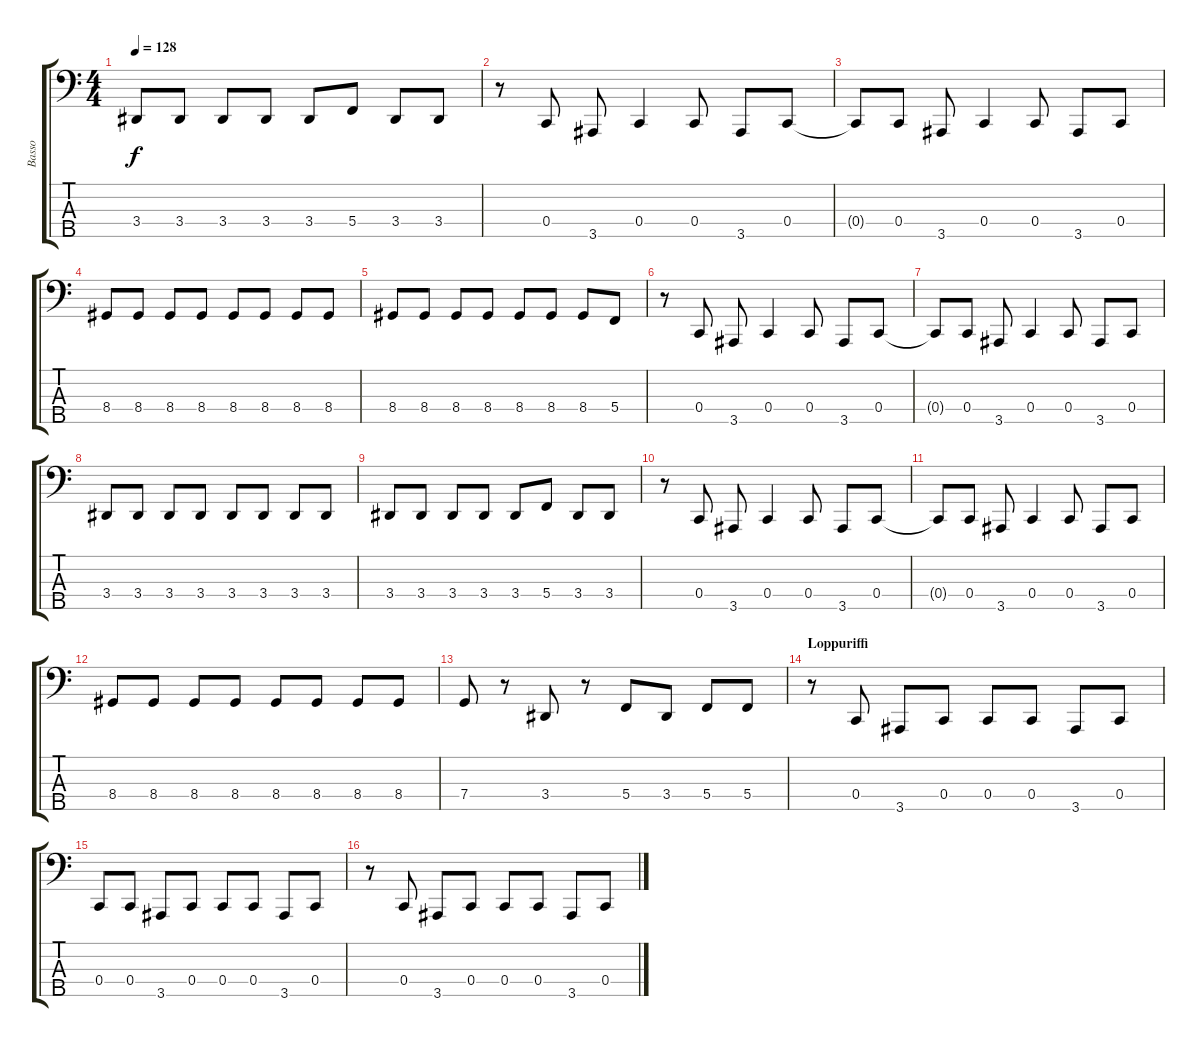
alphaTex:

\track ("Basso" "Basso") {instrument electricbassfinger}
\staff {score tabs}
\tuning (F2 C2 G1 C1 G0) {hide}
\ts (4 4)
\tempo 128
\clef f4
\ks c
3.4.8{dy f} 3.4.8 3.4.8 3.4.8 3.4.8 5.4.8 3.4.8 3.4.8 |
r.8 0.4.8 3.5.8 0.4.4 0.4.8 3.5.8 0.4.8 |
0.4{t}.8 0.4.8 3.5.8 0.4.4 0.4.8 3.5.8 0.4.8 |
8.4.8 8.4.8 8.4.8 8.4.8 8.4.8 8.4.8 8.4.8 8.4.8 |
8.4.8 8.4.8 8.4.8 8.4.8 8.4.8 8.4.8 8.4.8 5.4.8 |
r.8 0.4.8 3.5.8 0.4.4 0.4.8 3.5.8 0.4.8 |
0.4{t}.8 0.4.8 3.5.8 0.4.4 0.4.8 3.5.8 0.4.8 |
3.4.8 3.4.8 3.4.8 3.4.8 3.4.8 3.4.8 3.4.8 3.4.8 |
3.4.8 3.4.8 3.4.8 3.4.8 3.4.8 5.4.8 3.4.8 3.4.8 |
r.8 0.4.8 3.5.8 0.4.4 0.4.8 3.5.8 0.4.8 |
0.4{t}.8 0.4.8 3.5.8 0.4.4 0.4.8 3.5.8 0.4.8 |
8.4.8 8.4.8 8.4.8 8.4.8 8.4.8 8.4.8 8.4.8 8.4.8 |
7.4.8 r.8 3.4.8 r.8 5.4.8 3.4.8 5.4.8 5.4.8 |
\section ("" "Loppuriffi")
r.8 0.4.8 3.5.8 0.4.8 0.4.8 0.4.8 3.5.8 0.4.8 |
0.4.8 0.4.8 3.5.8 0.4.8 0.4.8 0.4.8 3.5.8 0.4.8 |
r.8 0.4.8 3.5.8 0.4.8 0.4.8 0.4.8 3.5.8 0.4.8
